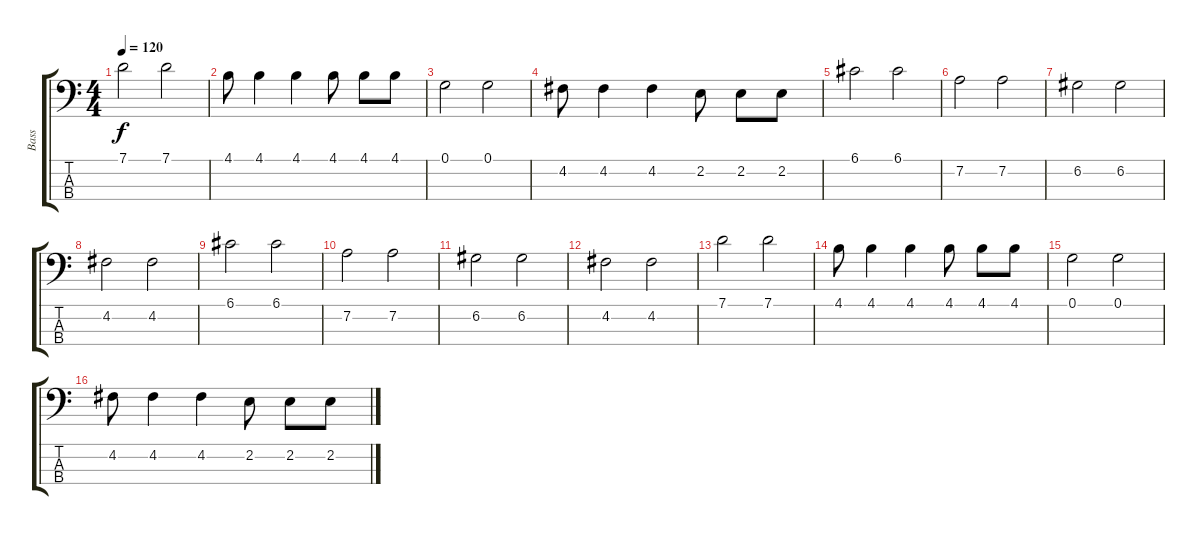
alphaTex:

\track ("Bass" "Bass") {instrument electricbassfinger}
\staff {score tabs}
\tuning (G2 D2 A1 E1) {hide}
\ts (4 4)
\tempo 120
\clef f4
\ks c
7.1.2{dy f} 7.1.2 |
4.1.8 4.1.4 4.1.4 4.1.8 4.1.8 4.1.8 |
0.1.2 0.1.2 |
4.2.8 4.2.4 4.2.4 2.2.8 2.2.8 2.2.8 |
6.1.2 6.1.2 |
7.2.2 7.2.2 |
6.2.2 6.2.2 |
4.2.2 4.2.2 |
6.1.2 6.1.2 |
7.2.2 7.2.2 |
6.2.2 6.2.2 |
4.2.2 4.2.2 |
7.1.2 7.1.2 |
4.1.8 4.1.4 4.1.4 4.1.8 4.1.8 4.1.8 |
0.1.2 0.1.2 |
4.2.8 4.2.4 4.2.4 2.2.8 2.2.8 2.2.8
